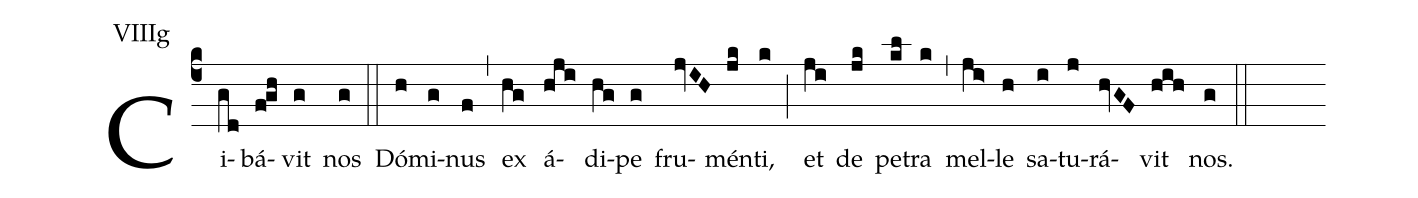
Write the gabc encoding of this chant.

annotation: VIIIg;
%%
(c4)Ci(gd)bá(fgh)vit(g) nos(g) (::)  Dó(h)mi(g)nus(f) (,) ex(hg) á(hji)di(hg)pe(g) fru(jvIH)mén(jk)ti,(k) (;) et(ji) de(jk) pe(kl)tra(k) (,) mel(ji>)le(h) sa(i)tu(j)rá(hvGF)vit(hih) nos.(g) (::)
